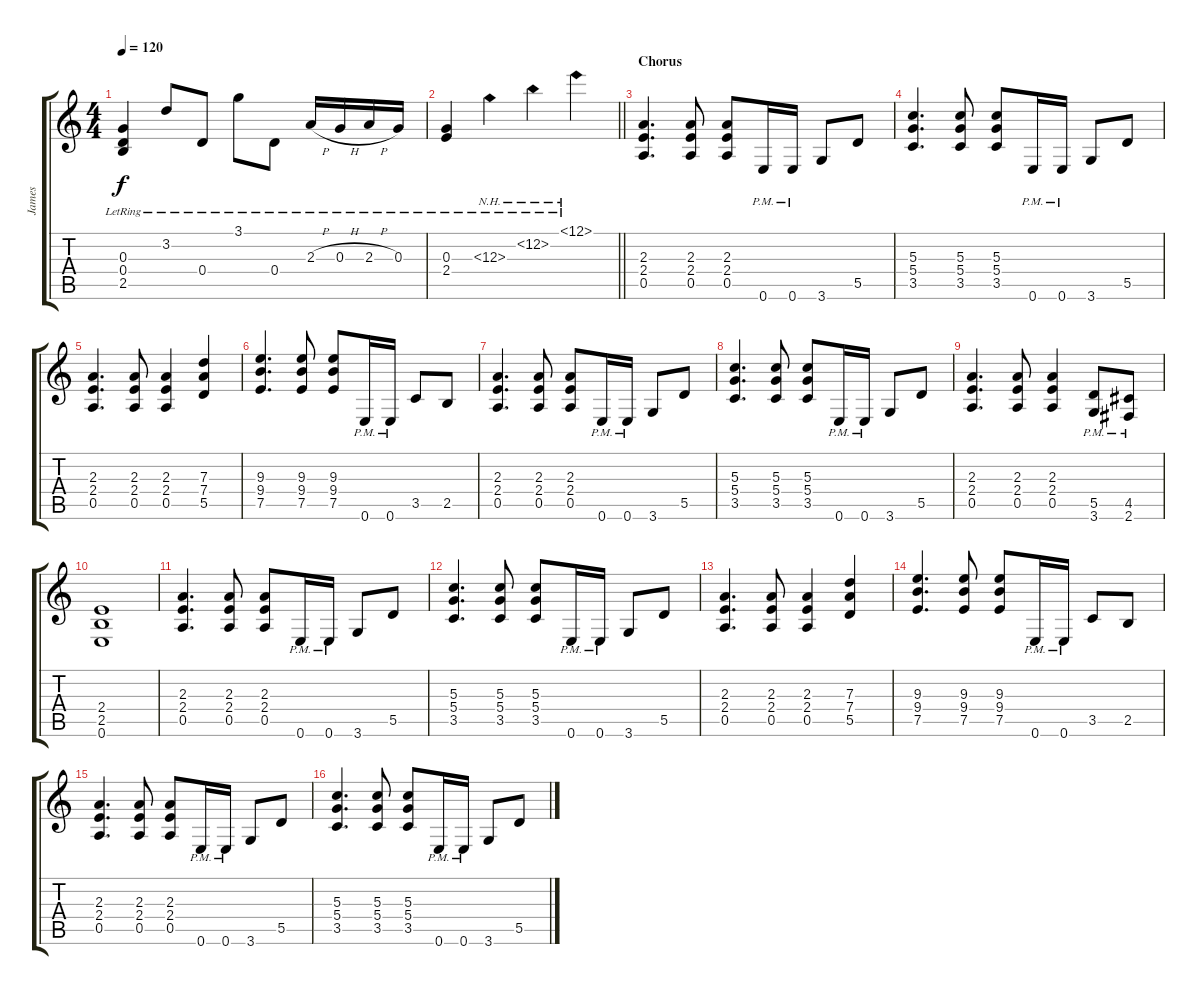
\track ("James" "James") {instrument distortionguitar}
\staff {score tabs}
\tuning (E4 B3 G3 D3 A2 E2) {hide}
\ts (4 4)
\tempo 120
\clef g2
\ks c
(0.3{lr} 0.4{lr} 2.5{lr}).4{dy f} 3.2{lr}.8 0.4{lr}.8 3.1{lr}.8 0.4{lr}.8 2.3{h lr}.16 0.3{h lr}.16 2.3{h lr}.16 0.3{lr}.16 |
\barLineRight lightlight
(0.3{lr} 2.4{lr}).4 12.3{nh lr}.4 12.2{nh lr}.4 12.1{nh lr}.4 |
\section ("" "Chorus")
(2.3 2.4 0.5).4{d instrument distortionguitar} (2.3 2.4 0.5).8 (2.3 2.4 0.5).8 0.6{pm}.16 0.6{pm}.16 3.6.8 5.5.8 |
(5.3 5.4 3.5).4{d} (5.3 5.4 3.5).8 (5.3 5.4 3.5).8 0.6{pm}.16 0.6{pm}.16 3.6.8 5.5.8 |
(2.3 2.4 0.5).4{d} (2.3 2.4 0.5).8 (2.3 2.4 0.5).4 (7.3 7.4 5.5).4 |
(9.3 9.4 7.5).4{d} (9.3 9.4 7.5).8 (9.3 9.4 7.5).8 0.6{pm}.16 0.6{pm}.16 3.5.8 2.5.8 |
(2.3 2.4 0.5).4{d} (2.3 2.4 0.5).8 (2.3 2.4 0.5).8 0.6{pm}.16 0.6{pm}.16 3.6.8 5.5.8 |
(5.3 5.4 3.5).4{d} (5.3 5.4 3.5).8 (5.3 5.4 3.5).8 0.6{pm}.16 0.6{pm}.16 3.6.8 5.5.8 |
(2.3 2.4 0.5).4{d} (2.3 2.4 0.5).8 (2.3 2.4 0.5).4 (5.5{pm} 3.6{pm}).8 (4.5{pm} 2.6{pm}).8 |
(2.4 2.5 0.6).1 |
(2.3 2.4 0.5).4{d} (2.3 2.4 0.5).8 (2.3 2.4 0.5).8 0.6{pm}.16 0.6{pm}.16 3.6.8 5.5.8 |
(5.3 5.4 3.5).4{d} (5.3 5.4 3.5).8 (5.3 5.4 3.5).8 0.6{pm}.16 0.6{pm}.16 3.6.8 5.5.8 |
(2.3 2.4 0.5).4{d} (2.3 2.4 0.5).8 (2.3 2.4 0.5).4 (7.3 7.4 5.5).4 |
(9.3 9.4 7.5).4{d} (9.3 9.4 7.5).8 (9.3 9.4 7.5).8 0.6{pm}.16 0.6{pm}.16 3.5.8 2.5.8 |
(2.3 2.4 0.5).4{d} (2.3 2.4 0.5).8 (2.3 2.4 0.5).8 0.6{pm}.16 0.6{pm}.16 3.6.8 5.5.8 |
(5.3 5.4 3.5).4{d} (5.3 5.4 3.5).8 (5.3 5.4 3.5).8 0.6{pm}.16 0.6{pm}.16 3.6.8 5.5.8
